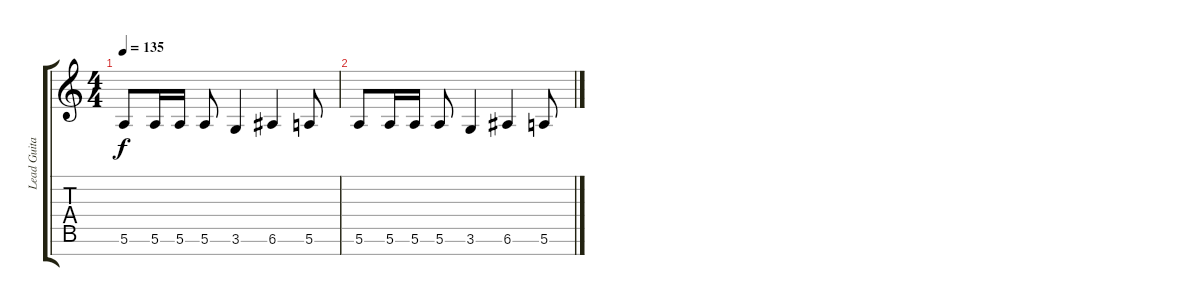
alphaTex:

\track ("Lead Guitar I" "Lead Guita") {instrument electricguitarclean}
\staff {score tabs}
\tuning (E4 B3 G3 D3 A2 E2 B1) {hide}
\ts (4 4)
\tempo 135
\clef g2
\ks c
5.6.8{dy f instrument distortionguitar} 5.6.16 5.6.16 5.6.8 3.6.4 6.6.4 5.6.8 |
5.6.8{instrument distortionguitar} 5.6.16 5.6.16 5.6.8 3.6.4 6.6.4 5.6.8
